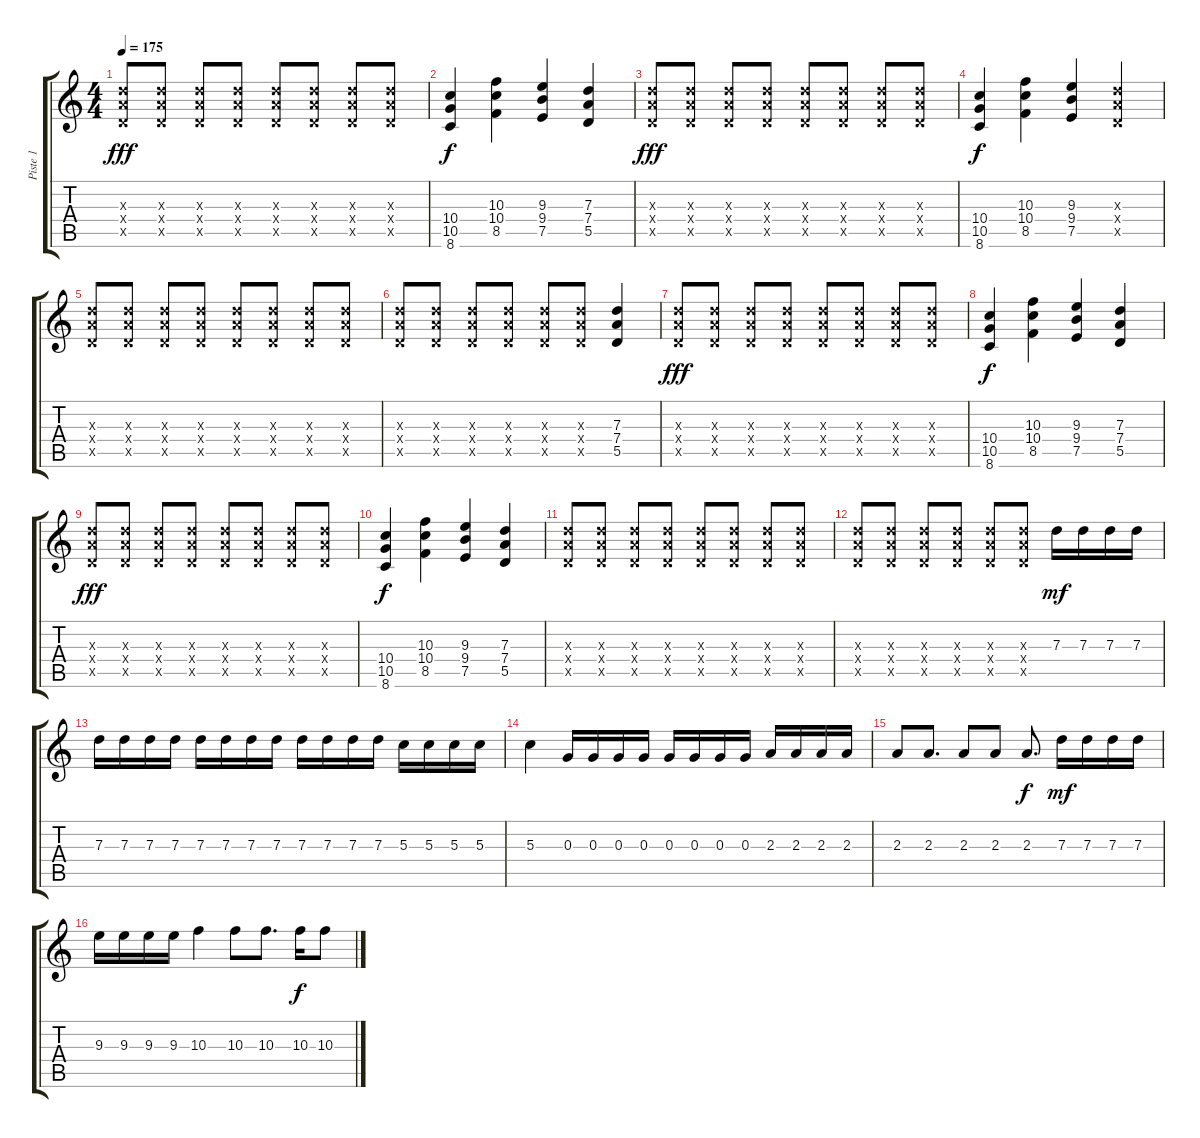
\track ("Piste 1" "Piste 1") {instrument overdrivenguitar}
\staff {score tabs}
\tuning (E4 B3 G3 D3 A2 E2) {hide}
\ts (4 4)
\tempo 175
\clef g2
\ks c
(7.3{x} 7.4{x} 5.5{x}).8{dy fff} (7.3{x} 7.4{x} 5.5{x}).8 (7.3{x} 7.4{x} 5.5{x}).8 (7.3{x} 7.4{x} 5.5{x}).8 (7.3{x} 7.4{x} 5.5{x}).8 (7.3{x} 7.4{x} 5.5{x}).8 (7.3{x} 7.4{x} 5.5{x}).8 (7.3{x} 7.4{x} 5.5{x}).8 |
(10.4 10.5 8.6).4{dy f} (10.3 10.4 8.5).4 (9.3 9.4 7.5).4 (7.3 7.4 5.5).4 |
(7.3{x} 7.4{x} 5.5{x}).8{dy fff} (7.3{x} 7.4{x} 5.5{x}).8 (7.3{x} 7.4{x} 5.5{x}).8 (7.3{x} 7.4{x} 5.5{x}).8 (7.3{x} 7.4{x} 5.5{x}).8 (7.3{x} 7.4{x} 5.5{x}).8 (7.3{x} 7.4{x} 5.5{x}).8 (7.3{x} 7.4{x} 5.5{x}).8 |
(10.4 10.5 8.6).4{dy f} (10.3 10.4 8.5).4 (9.3 9.4 7.5).4 (7.3{x} 7.4{x} 5.5{x}).4 |
(7.3{x} 7.4{x} 5.5{x}).8 (7.3{x} 7.4{x} 5.5{x}).8 (7.3{x} 7.4{x} 5.5{x}).8 (7.3{x} 7.4{x} 5.5{x}).8 (7.3{x} 7.4{x} 5.5{x}).8 (7.3{x} 7.4{x} 5.5{x}).8 (7.3{x} 7.4{x} 5.5{x}).8 (7.3{x} 7.4{x} 5.5{x}).8 |
(7.3{x} 7.4{x} 5.5{x}).8 (7.3{x} 7.4{x} 5.5{x}).8 (7.3{x} 7.4{x} 5.5{x}).8 (7.3{x} 7.4{x} 5.5{x}).8 (7.3{x} 7.4{x} 5.5{x}).8 (7.3{x} 7.4{x} 5.5{x}).8 (7.3 7.4 5.5).4 |
(7.3{x} 7.4{x} 5.5{x}).8{dy fff} (7.3{x} 7.4{x} 5.5{x}).8 (7.3{x} 7.4{x} 5.5{x}).8 (7.3{x} 7.4{x} 5.5{x}).8 (7.3{x} 7.4{x} 5.5{x}).8 (7.3{x} 7.4{x} 5.5{x}).8 (7.3{x} 7.4{x} 5.5{x}).8 (7.3{x} 7.4{x} 5.5{x}).8 |
(10.4 10.5 8.6).4{dy f} (10.3 10.4 8.5).4 (9.3 9.4 7.5).4 (7.3 7.4 5.5).4 |
(7.3{x} 7.4{x} 5.5{x}).8{dy fff} (7.3{x} 7.4{x} 5.5{x}).8 (7.3{x} 7.4{x} 5.5{x}).8 (7.3{x} 7.4{x} 5.5{x}).8 (7.3{x} 7.4{x} 5.5{x}).8 (7.3{x} 7.4{x} 5.5{x}).8 (7.3{x} 7.4{x} 5.5{x}).8 (7.3{x} 7.4{x} 5.5{x}).8 |
(10.4 10.5 8.6).4{dy f} (10.3 10.4 8.5).4 (9.3 9.4 7.5).4 (7.3 7.4 5.5).4 |
(7.3{x} 7.4{x} 5.5{x}).8 (7.3{x} 7.4{x} 5.5{x}).8 (7.3{x} 7.4{x} 5.5{x}).8 (7.3{x} 7.4{x} 5.5{x}).8 (7.3{x} 7.4{x} 5.5{x}).8 (7.3{x} 7.4{x} 5.5{x}).8 (7.3{x} 7.4{x} 5.5{x}).8 (7.3{x} 7.4{x} 5.5{x}).8 |
(7.3{x} 7.4{x} 5.5{x}).8 (7.3{x} 7.4{x} 5.5{x}).8 (7.3{x} 7.4{x} 5.5{x}).8 (7.3{x} 7.4{x} 5.5{x}).8 (7.3{x} 7.4{x} 5.5{x}).8 (7.3{x} 7.4{x} 5.5{x}).8 7.3.16{dy mf} 7.3.16 7.3.16 7.3.16 |
7.3.16 7.3.16 7.3.16 7.3.16 7.3.16 7.3.16 7.3.16 7.3.16 7.3.16 7.3.16 7.3.16 7.3.16 5.3.16 5.3.16 5.3.16 5.3.16 |
5.3.4 0.3.16 0.3.16 0.3.16 0.3.16 0.3.16 0.3.16 0.3.16 0.3.16 2.3.16 2.3.16 2.3.16 2.3.16 |
2.3.8 2.3.8{d} 2.3.8 2.3.8 2.3.8{d dy f} 7.3.16{dy mf} 7.3.16 7.3.16 7.3.16 |
9.3.16 9.3.16 9.3.16 9.3.16 10.3.4 10.3.8 10.3.8{d} 10.3.16{dy f} 10.3.8
